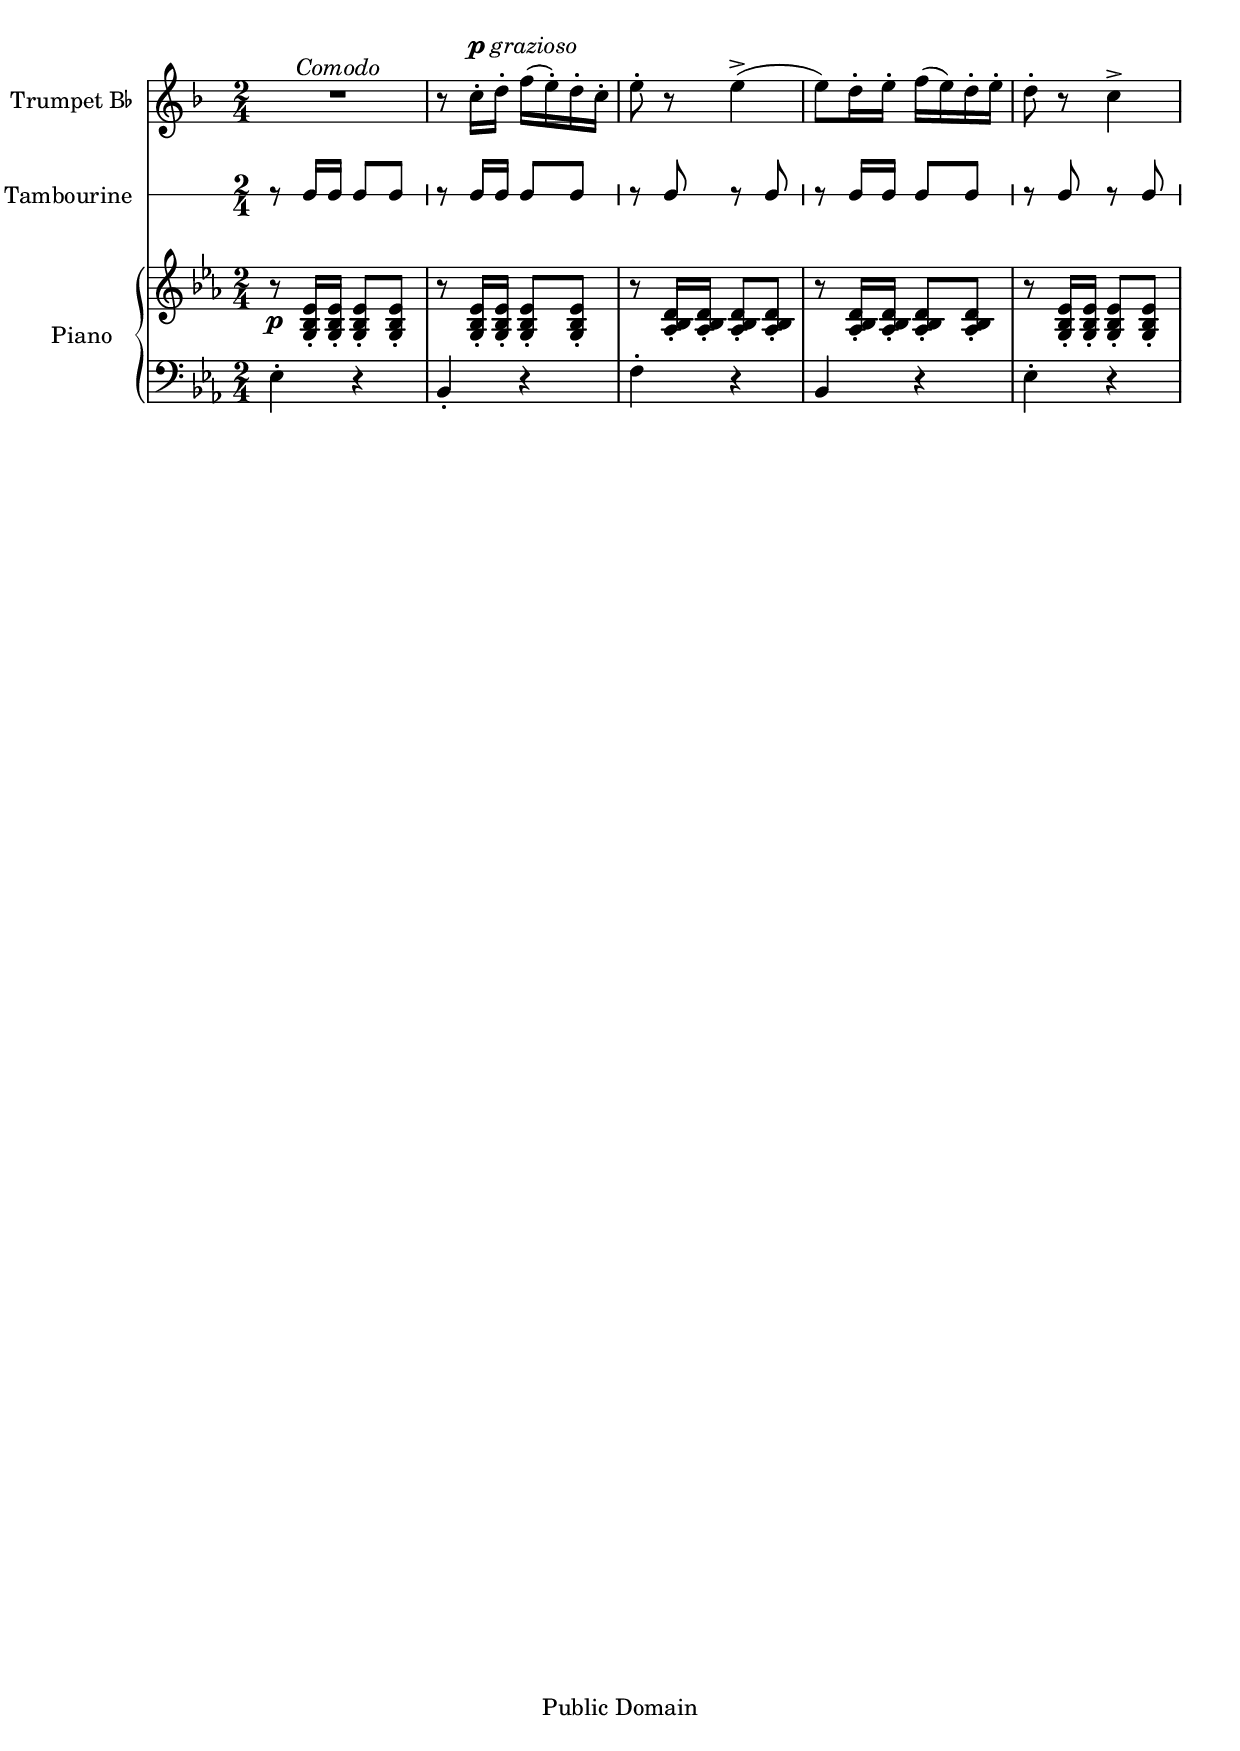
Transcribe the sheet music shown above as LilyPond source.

% DO NOT EDIT this file manually; it is automatically
% generated from Documentation/snippets/new
% Make any changes in Documentation/snippets/new/
% and then run scripts/auxiliar/makelsr.py
%
% This file is in the public domain.
%% Note: this file works from version 2.19.0
\version "2.19.0"
\include "catalan.ly"

\header {
  lsrtags = "headword"
  texidoc = ""
  doctitle = "headword"
} % begin verbatim


\header {
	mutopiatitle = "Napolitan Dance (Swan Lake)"
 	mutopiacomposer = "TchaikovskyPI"
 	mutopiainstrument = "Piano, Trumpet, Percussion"
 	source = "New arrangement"
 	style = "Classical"
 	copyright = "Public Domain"
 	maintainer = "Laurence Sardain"
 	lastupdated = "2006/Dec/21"
%	title = "Le Lac des Cygnes"
%	subtitle = "Danse Napolitaine"
%	composer = "Piotr Ilitch Tchaïkovski"
%	arranger = "arr. Laurence Sardain"
%       footer = "Mutopia-2006/12/22-896"
}

trompette = \relative do'' {
  \clef treble
  \key mib \major
  \time 2/4
  R2^\markup { \italic Comodo } |
  r8 \once \override TextScript.padding = #2.0
  sib16-.^\markup {\dynamic p \italic grazioso} do-. mib( re)-. do-. sib-. |
  re8-. r8 re4->( |
  re8) do16-. re-. mib( re) do-. re-. |
  do8-. r8 sib4-> |
}

tambourin = \drummode {
  \time 2/4
  r8 tamb16 16 8 8 |
  r8 16 16 8 8 |
  r8 8 r8 8 |
  r8 16 16 8 8 |
  r8 8 r8 8 |
}

upper = \relative do' {
  \clef treble
  \key mib \major
  \time 2/4
  r8\p <sol sib mib>16-. <sol sib mib>-. <sol sib mib>8-. <sol sib mib>-. |
  r8 <sol sib mib>16-. <sol sib mib>-. <sol sib mib>8-. <sol sib mib>-. |
  r8 <lab sib re>16-. <lab sib re>-. <lab sib re>8-. <lab sib re>-. |
  r8 <lab sib re>16-. <lab sib re>-. <lab sib re>8-. <lab sib re>-. |
  r8 <sol sib mib>16-. <sol sib mib>-. <sol sib mib>8-. <sol sib mib>-. |
}

lower = \relative do {
  \clef bass
  \key mib \major
  \time 2/4
  mib4-. r4 |
  sib-. r |
  fa'-. r |
  sib, r |
  mib4-. r4 |
}


\score {
  <<
    \context Staff = "trumpet" <<
      \set Staff.instrumentName = \markup { "Trumpet" \concat{ B \teeny \raise #0.4 \flat } }
      \transpose sib do'
      \trompette
    >>
    \context RhythmicStaff = "tambourin" <<
      \set Staff.instrumentName = "Tambourine"
      \tambourin
    >>
    \context PianoStaff = "prima" <<
      \set PianoStaff.instrumentName = "Piano  "
      \context Staff = "uppera" \upper
      \context Staff = "lowera" \lower
    >>
  >>
  \layout { }
}
\score {
  <<
    \context Staff = "trumpet" {
      \set Staff.midiInstrument = "trumpet"
      \trompette
    }
    \context DrumStaff = "tambourin" {
      \tambourin
    }
    \context Staff = "piano" <<
      \upper
      \lower
    >>
  >>
  \midi {
    \tempo 4 = 72
  }
}
